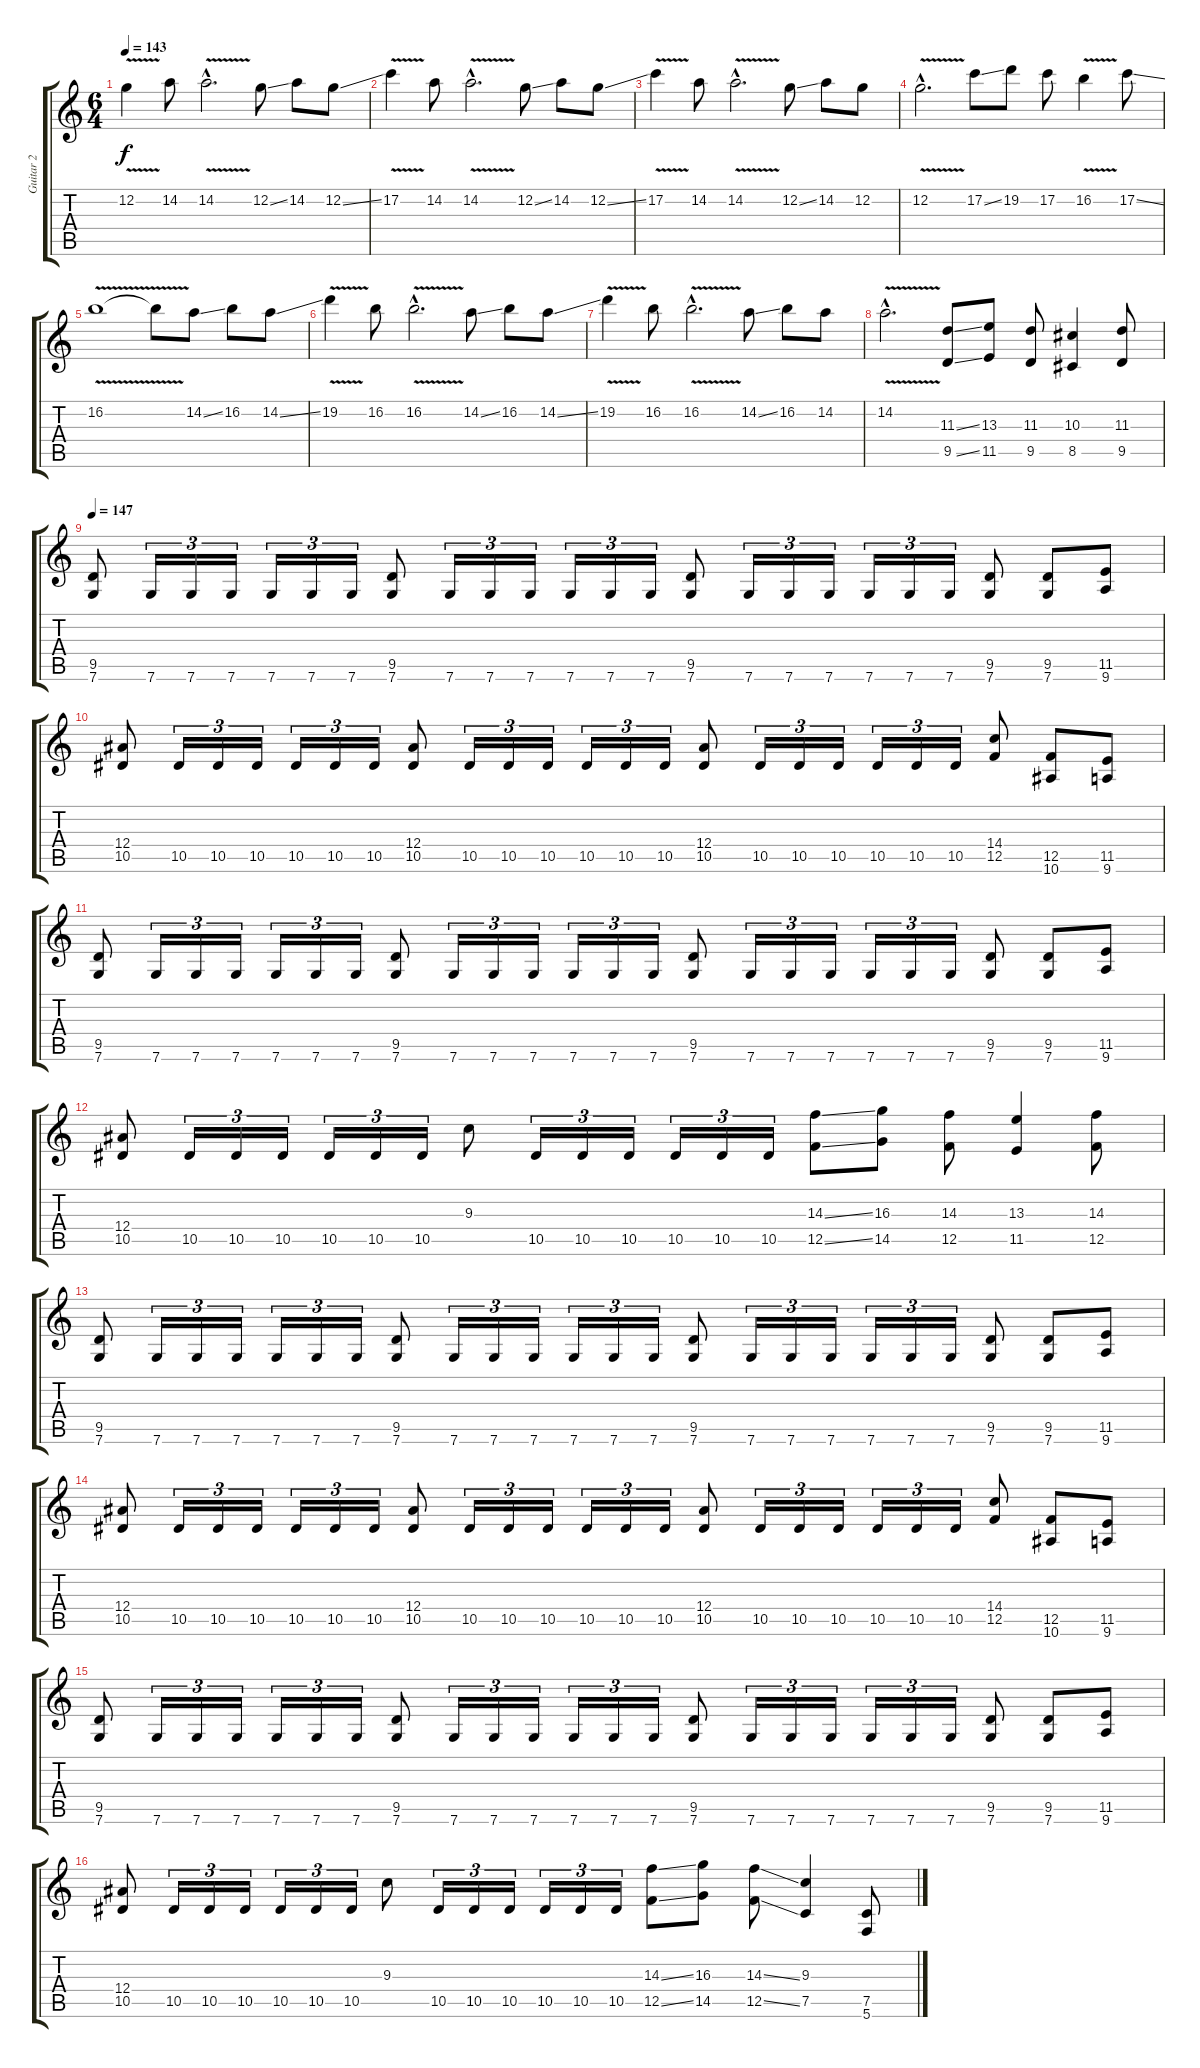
\track ("Guitar 2" "Guitar 2") {instrument distortionguitar}
\staff {score tabs}
\tuning (C4 G3 Eb3 Bb2 F2 C2) {hide}
\ts (6 4)
\section ("" "")
\tempo 143
\clef g2
\ks c
12.2{v}.4{dy f} 14.2.8 14.2{v hac}.2{d} 12.2{ss}.8 14.2.8 12.2{ss}.8 |
17.2{v}.4 14.2.8 14.2{v hac}.2{d} 12.2{ss}.8 14.2.8 12.2{ss}.8 |
17.2{v}.4 14.2.8 14.2{v hac}.2{d} 12.2{ss}.8 14.2.8 12.2.8 |
12.2{v hac}.2{d} 17.2{ss}.8 19.2.8 17.2.8 16.2{v}.4 17.2{ss}.8 |
\section ("" "")
16.2{v}.1 16.2{t}.8 14.2{ss}.8 16.2.8 14.2{ss}.8 |
19.2{v}.4 16.2.8 16.2{v hac}.2{d} 14.2{ss}.8 16.2.8 14.2{ss}.8 |
19.2{v}.4 16.2.8 16.2{v hac}.2{d} 14.2{ss}.8 16.2.8 14.2.8 |
14.2{v hac}.2{d} (11.3{ss} 9.5{ss}).8 (13.3 11.5).8 (11.3 9.5).8 (10.3 8.5).4 (11.3 9.5).8 |
\section ("" "")
\tempo 147
(9.5 7.6).8 7.6.16{tu (3 2)} 7.6.16{tu (3 2)} 7.6.16{tu (3 2)} 7.6.16{tu (3 2)} 7.6.16{tu (3 2)} 7.6.16{tu (3 2)} (9.5 7.6).8 7.6.16{tu (3 2)} 7.6.16{tu (3 2)} 7.6.16{tu (3 2)} 7.6.16{tu (3 2)} 7.6.16{tu (3 2)} 7.6.16{tu (3 2)} (9.5 7.6).8 7.6.16{tu (3 2)} 7.6.16{tu (3 2)} 7.6.16{tu (3 2)} 7.6.16{tu (3 2)} 7.6.16{tu (3 2)} 7.6.16{tu (3 2)} (9.5 7.6).8 (9.5 7.6).8 (11.5 9.6).8 |
(12.4 10.5).8 10.5.16{tu (3 2)} 10.5.16{tu (3 2)} 10.5.16{tu (3 2)} 10.5.16{tu (3 2)} 10.5.16{tu (3 2)} 10.5.16{tu (3 2)} (12.4 10.5).8 10.5.16{tu (3 2)} 10.5.16{tu (3 2)} 10.5.16{tu (3 2)} 10.5.16{tu (3 2)} 10.5.16{tu (3 2)} 10.5.16{tu (3 2)} (12.4 10.5).8 10.5.16{tu (3 2)} 10.5.16{tu (3 2)} 10.5.16{tu (3 2)} 10.5.16{tu (3 2)} 10.5.16{tu (3 2)} 10.5.16{tu (3 2)} (14.4 12.5).8 (12.5 10.6).8 (11.5 9.6).8 |
(9.5 7.6).8 7.6.16{tu (3 2)} 7.6.16{tu (3 2)} 7.6.16{tu (3 2)} 7.6.16{tu (3 2)} 7.6.16{tu (3 2)} 7.6.16{tu (3 2)} (9.5 7.6).8 7.6.16{tu (3 2)} 7.6.16{tu (3 2)} 7.6.16{tu (3 2)} 7.6.16{tu (3 2)} 7.6.16{tu (3 2)} 7.6.16{tu (3 2)} (9.5 7.6).8 7.6.16{tu (3 2)} 7.6.16{tu (3 2)} 7.6.16{tu (3 2)} 7.6.16{tu (3 2)} 7.6.16{tu (3 2)} 7.6.16{tu (3 2)} (9.5 7.6).8 (9.5 7.6).8 (11.5 9.6).8 |
(12.4 10.5).8 10.5.16{tu (3 2)} 10.5.16{tu (3 2)} 10.5.16{tu (3 2)} 10.5.16{tu (3 2)} 10.5.16{tu (3 2)} 10.5.16{tu (3 2)} 9.3.8 10.5.16{tu (3 2)} 10.5.16{tu (3 2)} 10.5.16{tu (3 2)} 10.5.16{tu (3 2)} 10.5.16{tu (3 2)} 10.5.16{tu (3 2)} (14.3{ss} 12.5{ss}).8 (16.3 14.5).8 (14.3 12.5).8 (13.3 11.5).4 (14.3 12.5).8 |
(9.5 7.6).8 7.6.16{tu (3 2)} 7.6.16{tu (3 2)} 7.6.16{tu (3 2)} 7.6.16{tu (3 2)} 7.6.16{tu (3 2)} 7.6.16{tu (3 2)} (9.5 7.6).8 7.6.16{tu (3 2)} 7.6.16{tu (3 2)} 7.6.16{tu (3 2)} 7.6.16{tu (3 2)} 7.6.16{tu (3 2)} 7.6.16{tu (3 2)} (9.5 7.6).8 7.6.16{tu (3 2)} 7.6.16{tu (3 2)} 7.6.16{tu (3 2)} 7.6.16{tu (3 2)} 7.6.16{tu (3 2)} 7.6.16{tu (3 2)} (9.5 7.6).8 (9.5 7.6).8 (11.5 9.6).8 |
(12.4 10.5).8 10.5.16{tu (3 2)} 10.5.16{tu (3 2)} 10.5.16{tu (3 2)} 10.5.16{tu (3 2)} 10.5.16{tu (3 2)} 10.5.16{tu (3 2)} (12.4 10.5).8 10.5.16{tu (3 2)} 10.5.16{tu (3 2)} 10.5.16{tu (3 2)} 10.5.16{tu (3 2)} 10.5.16{tu (3 2)} 10.5.16{tu (3 2)} (12.4 10.5).8 10.5.16{tu (3 2)} 10.5.16{tu (3 2)} 10.5.16{tu (3 2)} 10.5.16{tu (3 2)} 10.5.16{tu (3 2)} 10.5.16{tu (3 2)} (14.4 12.5).8 (12.5 10.6).8 (11.5 9.6).8 |
(9.5 7.6).8 7.6.16{tu (3 2)} 7.6.16{tu (3 2)} 7.6.16{tu (3 2)} 7.6.16{tu (3 2)} 7.6.16{tu (3 2)} 7.6.16{tu (3 2)} (9.5 7.6).8 7.6.16{tu (3 2)} 7.6.16{tu (3 2)} 7.6.16{tu (3 2)} 7.6.16{tu (3 2)} 7.6.16{tu (3 2)} 7.6.16{tu (3 2)} (9.5 7.6).8 7.6.16{tu (3 2)} 7.6.16{tu (3 2)} 7.6.16{tu (3 2)} 7.6.16{tu (3 2)} 7.6.16{tu (3 2)} 7.6.16{tu (3 2)} (9.5 7.6).8 (9.5 7.6).8 (11.5 9.6).8 |
(12.4 10.5).8 10.5.16{tu (3 2)} 10.5.16{tu (3 2)} 10.5.16{tu (3 2)} 10.5.16{tu (3 2)} 10.5.16{tu (3 2)} 10.5.16{tu (3 2)} 9.3.8 10.5.16{tu (3 2)} 10.5.16{tu (3 2)} 10.5.16{tu (3 2)} 10.5.16{tu (3 2)} 10.5.16{tu (3 2)} 10.5.16{tu (3 2)} (14.3{ss} 12.5{ss}).8 (16.3 14.5).8 (14.3{ss} 12.5{ss}).8 (9.3 7.5).4 (7.5 5.6).8
